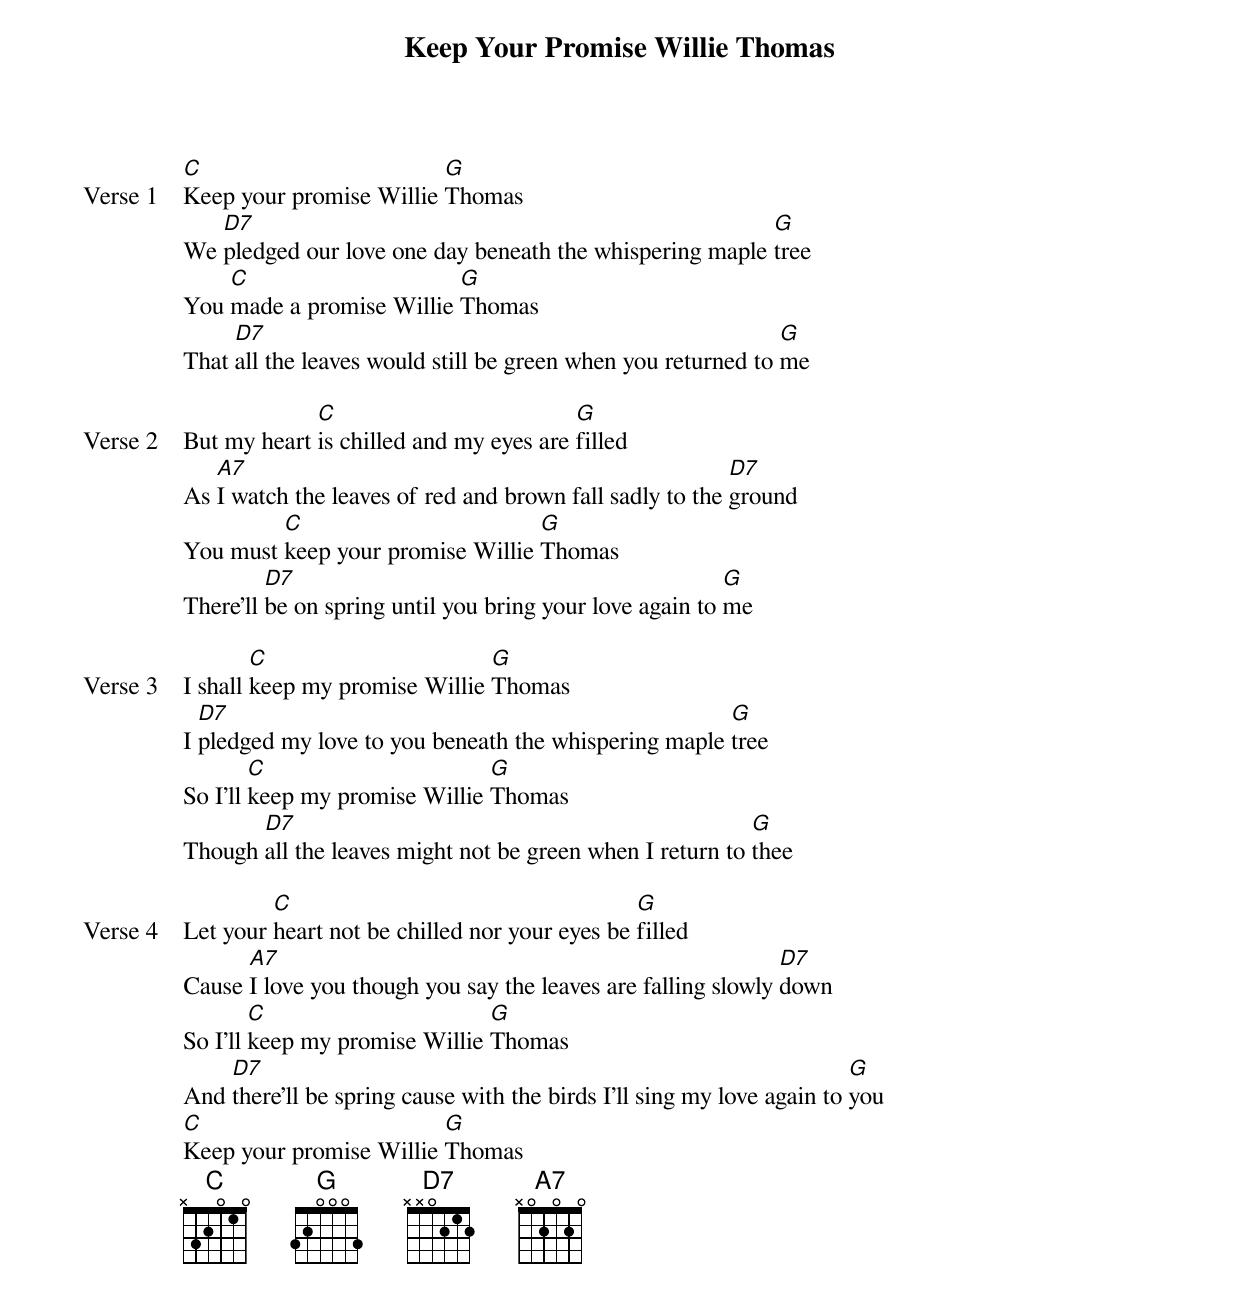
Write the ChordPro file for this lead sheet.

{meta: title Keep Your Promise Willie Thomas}
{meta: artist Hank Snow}
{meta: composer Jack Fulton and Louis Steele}

{start_of_verse: Verse 1}
[C]Keep your promise Willie [G]Thomas
We [D7]pledged our love one day beneath the whispering maple [G]tree
You [C]made a promise Willie [G]Thomas
That [D7]all the leaves would still be green when you returned to [G]me
{end_of_verse}

{start_of_verse: Verse 2}
But my heart [C]is chilled and my eyes are [G]filled
As [A7]I watch the leaves of red and brown fall sadly to the [D7]ground
You must [C]keep your promise Willie [G]Thomas
There'll [D7]be on spring until you bring your love again to [G]me
{end_of_verse}

{start_of_verse: Verse 3}
I shall [C]keep my promise Willie [G]Thomas
I [D7]pledged my love to you beneath the whispering maple [G]tree
So I'll [C]keep my promise Willie [G]Thomas
Though [D7]all the leaves might not be green when I return to [G]thee
{end_of_verse}

{start_of_verse: Verse 4}
Let your [C]heart not be chilled nor your eyes be [G]filled
Cause [A7]I love you though you say the leaves are falling slowly [D7]down
So I'll [C]keep my promise Willie [G]Thomas
And [D7]there'll be spring cause with the birds I'll sing my love again to [G]you
[C]Keep your promise Willie [G]Thomas
{end_of_verse}
